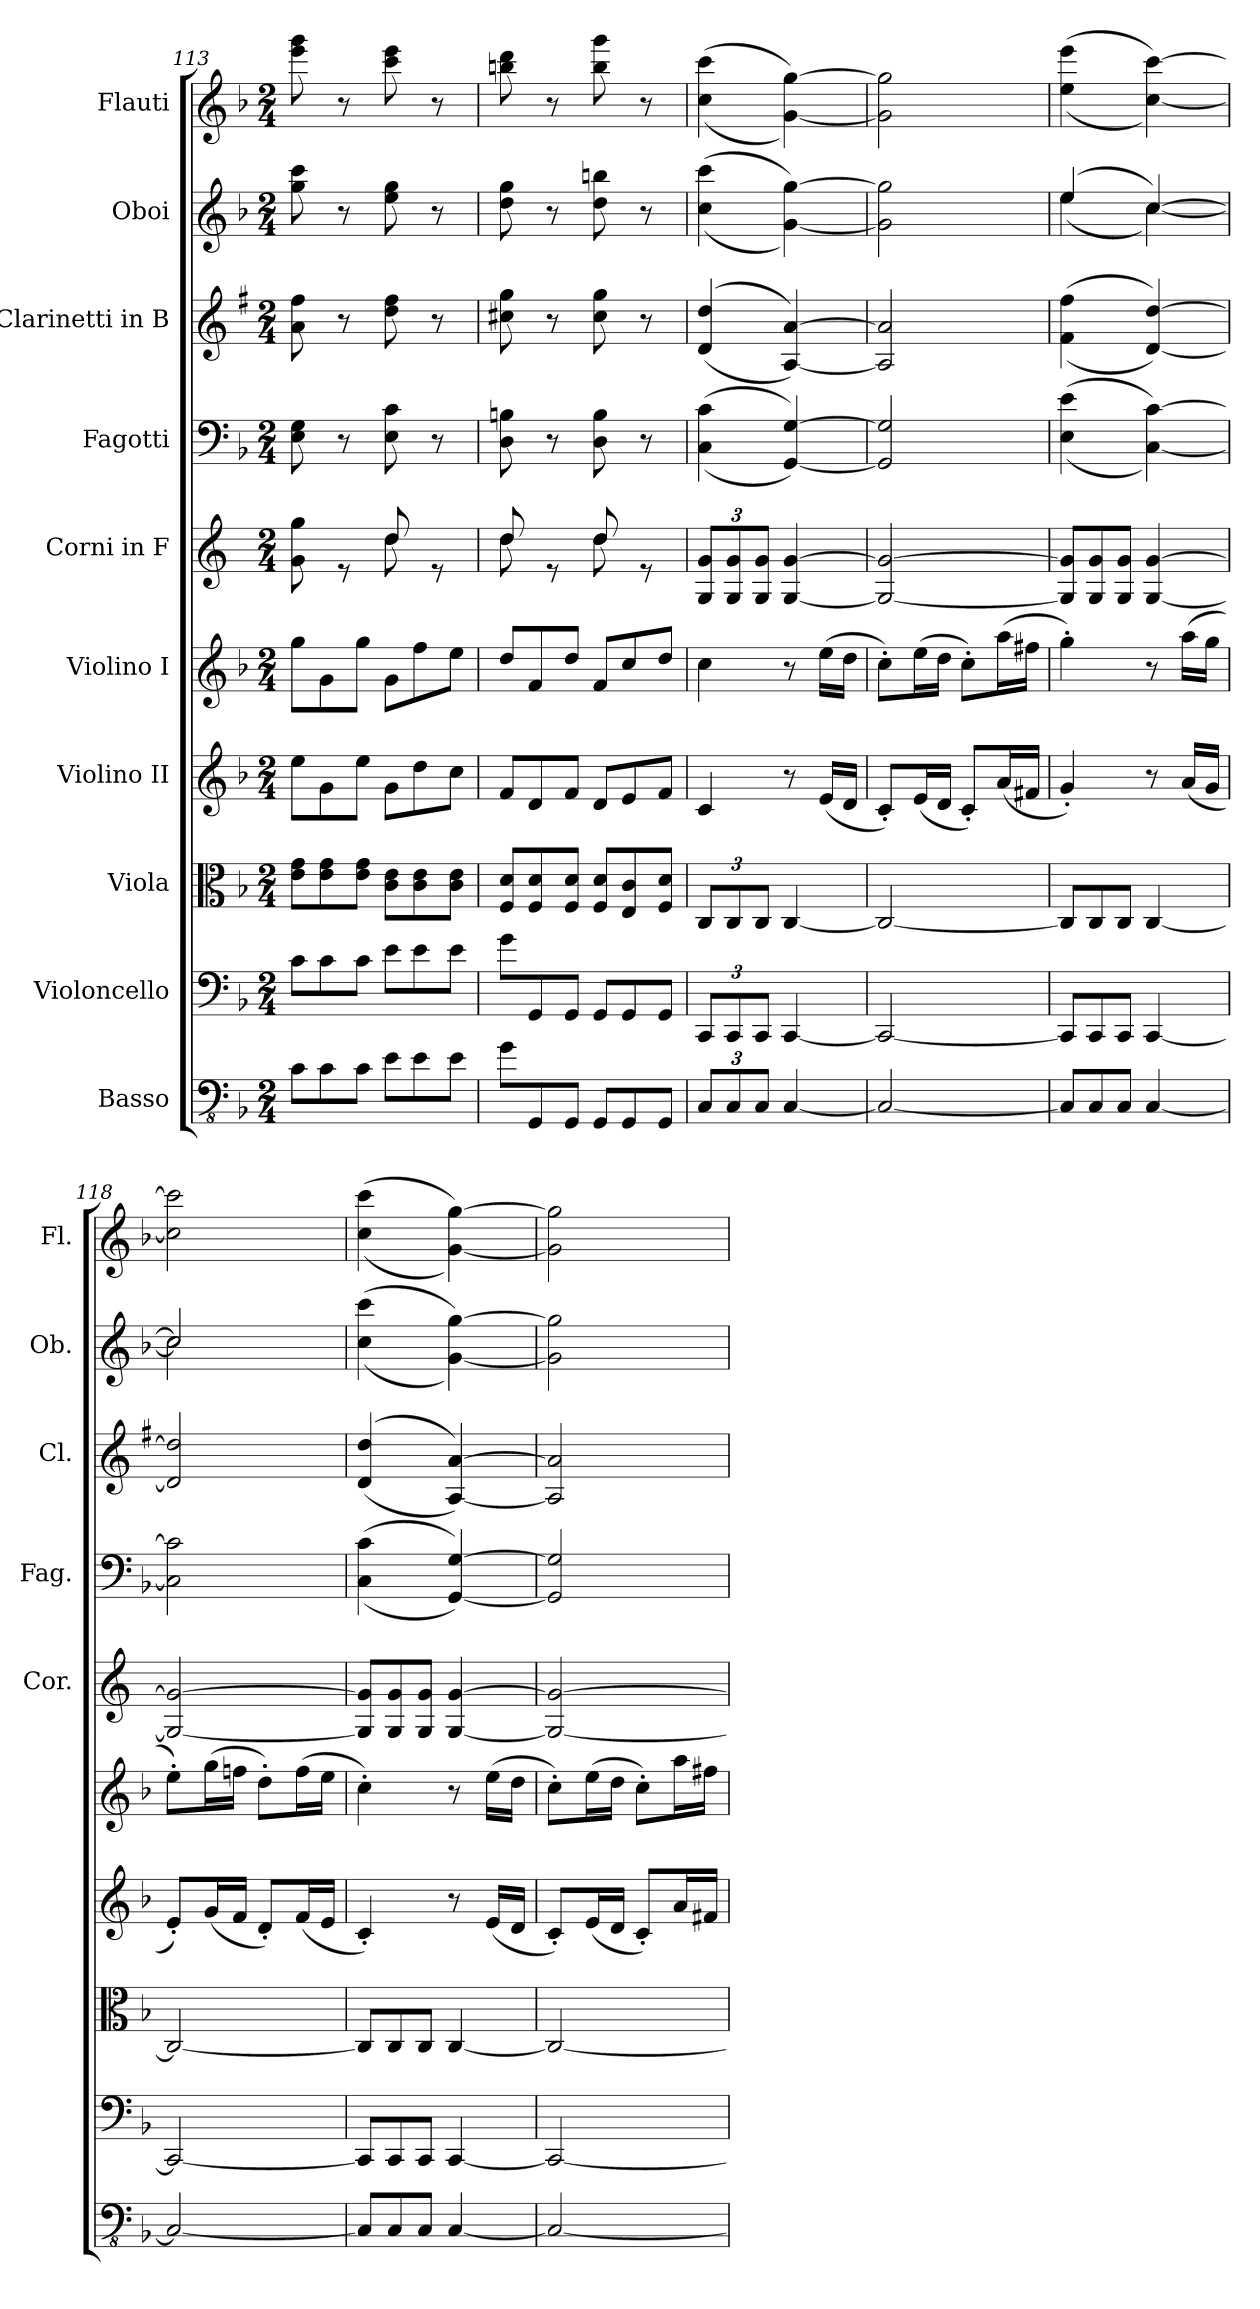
**kern	**kern	**kern	**kern	**kern	**kern	**kern	**kern	**kern	**kern
*part10	*part9	*part8	*part7	*part6	*part5	*part4	*part3	*part2	*part1
*staff10	*staff9	*staff8	*staff7	*staff6	*staff5	*staff4	*staff3	*staff2	*staff1
*I"Basso	*I"Violoncello	*I"Viola	*I"Violino II	*I"Violino I	*I"Corni in F	*I"Fagotti	*I"Clarinetti in B	*I"Oboi	*I"Flauti
*	*	*	*	*	*I'Cor.	*I'Fag.	*I'Cl.	*I'Ob.	*I'Fl.
*clefFv4	*clefF4	*clefC3	*clefG2	*clefG2	*clefG2	*clefF4	*clefG2	*clefG2	*clefG2
*	*	*	*	*	*ITrd4c7	*	*ITrd1c2	*	*
*k[b-]	*k[b-]	*k[b-]	*k[b-]	*k[b-]	*k[b-]	*k[b-]	*k[b-]	*k[b-]	*k[b-]
*M2/4	*M2/4	*M2/4	*M2/4	*M2/4	*M2/4	*M2/4	*M2/4	*M2/4	*M2/4
*Xtuplet	*Xtuplet	*Xtuplet	*Xtuplet	*Xtuplet	*	*	*	*	*
=113	=113	=113	=113	=113	=113	=113	=113	=113	=113
*	*	*	*	*	*^	*	*	*	*
12C\L	12c\L	12e\ 12g\L	12ee\L	12gg\L	8c\ 8cc\	4ryy	8E\ 8G\	8g\ 8ee\	8gg\ 8ccc\	8eee\ 8ggg\
12C\	12c\	12e\ 12g\	12g\	12g\	.	.	.	.	.	.
.	.	.	.	.	8re	.	8r	8r	8r	8r
12C\J	12c\J	12e\ 12g\J	12ee\J	12gg\J	.	.	.	.	.	.
12E\L	12e\L	12c\ 12e\L	12g\L	12g\L	8g/	8g\	8E\ 8c\	8cc\ 8ee\	8ee\ 8gg\	8ccc\ 8eee\
12E\	12e\	12c\ 12e\	12dd\	12ff\	.	.	.	.	.	.
.	.	.	.	.	8re	8ryy	8r	8r	8r	8r
12E\J	12e\J	12c\ 12e\J	12cc\J	12ee\J	.	.	.	.	.	.
=114	=114	=114	=114	=114	=114	=114	=114	=114	=114	=114
12G\L	12g\L	12F/ 12d/L	12f/L	12dd/L	8g/	8g\	8D\ 8Bn\	8bn\ 8ff\	8dd\ 8gg\	8bbn\ 8ddd\
12GGG/	12GG/	12F/ 12d/	12d/	12f/	.	.	.	.	.	.
.	.	.	.	.	8re	8ryy	8r	8r	8r	8r
12GGG/J	12GG/J	12F/ 12d/J	12f/J	12dd/J	.	.	.	.	.	.
12GGG/L	12GG/L	12F/ 12d/L	12d/L	12f/L	8g/	8g\	8D\ 8B\	8b\ 8ff\	8dd\ 8bbn\	8bb\ 8ggg\
12GGG/	12GG/	12E/ 12c/	12e/	12cc/	.	.	.	.	.	.
.	.	.	.	.	8re	8ryy	8r	8r	8r	8r
12GGG/J	12GG/J	12F/ 12d/J	12f/J	12dd/J	.	.	.	.	.	.
*	*	*	*	*	*v	*v	*	*	*	*
=115	=115	=115	=115	=115	=115	=115	=115	=115	=115
*tuplet	*	*	*	*	*	*	*	*	*
*Xbrackettup	*tuplet	*	*	*	*	*	*	*	*
*	*Xbrackettup	*tuplet	*	*	*	*	*	*	*
*	*	*Xbrackettup	*	*	*Xbrackettup	*	*	*	*
12CC/L	12CC/L	12C/L	4c/	4cc\	12C/ 12c/L	((4C\ 4c\	(>(4c/ 4cc/	((4cc\ 4ccc\	((4cc\ 4ccc\
12CC/	12CC/	12C/	.	.	12C/ 12c/	.	.	.	.
12CC/J	12CC/J	12C/J	.	.	12C/ 12c/J	.	.	.	.
[4CC/	[4CC/	[4C/	8r	8r	[4C/ [4c/	[4GG/ [4G/))	[4G/ [4g/))	[4g\ [4gg\))	[4g\ [4gg\))
.	.	.	(16e/LL	(16ee\LL	.	.	.	.	.
.	.	.	16d/JJ	16dd\JJ	.	.	.	.	.
=116	=116	=116	=116	=116	=116	=116	=116	=116	=116
2CC/_	2CC/_	2C/_	8c'/L)	8cc'\L)	2C/_ 2c/_	2GG/] 2G/]	2G/] 2g/]	2g\] 2gg\]	2g\] 2gg\]
.	.	.	(16e/L	(16ee\L	.	.	.	.	.
.	.	.	16d/JJ	16dd\JJ	.	.	.	.	.
.	.	.	8c'/L)	8cc'\L)	.	.	.	.	.
.	.	.	(16a/L	(16aa\L	.	.	.	.	.
.	.	.	16f#X/JJ	16ff#X\JJ	.	.	.	.	.
!!LO:PB:g=z
=117	=117	=117	=117	=117	=117	=117	=117	=117	=117
*Xtuplet	*Xtuplet	*Xtuplet	*	*	*Xtuplet	*	*	*	*
*	*	*	*	*	*	*	*	*^	*
12CC/L]	12CC/L]	12C/L]	4g'/)	4gg'\)	12C/] 12c/]L	((4E\ 4e\	((4e\ 4ee\	(4ee/	(4ee\	((4ee\ 4eee\
12CC/	12CC/	12C/	.	.	12C/ 12c/	.	.	.	.	.
12CC/J	12CC/J	12C/J	.	.	12C/ 12c/J	.	.	.	.	.
[4CC/	[4CC/	[4C/	8r	8r	[4C/ [4c/	[4C\ [4c\))	[4c/ [4cc/))	[4cc/)	[4cc\)	[4cc\ [4ccc\))
.	.	.	(16a/LL	(16aa\LL	.	.	.	.	.	.
.	.	.	16g/JJ	16gg\JJ	.	.	.	.	.	.
=118	=118	=118	=118	=118	=118	=118	=118	=118	=118	=118
2CC/_	2CC/_	2C/_	8e'/L)	8ee'\L)	2C/_ 2c/_	2C\] 2c\]	2c/] 2cc/]	2cc/]	2cc\]	2cc\] 2ccc\]
.	.	.	(16g/L	(16gg\L	.	.	.	.	.	.
.	.	.	16f/JJ	16ffn\JJ	.	.	.	.	.	.
.	.	.	8d'/L)	8dd'\L)	.	.	.	.	.	.
.	.	.	(16f/L	(16ff\L	.	.	.	.	.	.
.	.	.	16e/JJ	16ee\JJ	.	.	.	.	.	.
*	*	*	*	*	*	*	*	*v	*v	*
=119	=119	=119	=119	=119	=119	=119	=119	=119	=119
12CC/L]	12CC/L]	12C/L]	4c'/)	4cc'\)	12C/] 12c/]L	((4C\ 4c\	(>(4c/ 4cc/	((4cc\ 4ccc\	((4cc\ 4ccc\
12CC/	12CC/	12C/	.	.	12C/ 12c/	.	.	.	.
12CC/J	12CC/J	12C/J	.	.	12C/ 12c/J	.	.	.	.
[4CC/	[4CC/	[4C/	8r	8r	[4C/ [4c/	[4GG/ [4G/))	[4G/ [4g/))	[4g\ [4gg\))	[4g\ [4gg\))
.	.	.	(16e/LL	(16ee\LL	.	.	.	.	.
.	.	.	16d/JJ	16dd\JJ	.	.	.	.	.
=120	=120	=120	=120	=120	=120	=120	=120	=120	=120
2CC/_	2CC/_	2C/_	8c'/L)	8cc'\L)	2C/_ 2c/_	2GG/] 2G/]	2G/] 2g/]	2g\] 2gg\]	2g\] 2gg\]
.	.	.	(16e/L	(16ee\L	.	.	.	.	.
.	.	.	16d/JJ	16dd\JJ	.	.	.	.	.
.	.	.	8c'/L)	8cc'\L)	.	.	.	.	.
.	.	.	16a/L	16aa\L	.	.	.	.	.
.	.	.	16f#X/JJ	16ff#X\JJ	.	.	.	.	.
=	=	=	=	=	=	=	=	=	=
*-	*-	*-	*-	*-	*-	*-	*-	*-	*-
